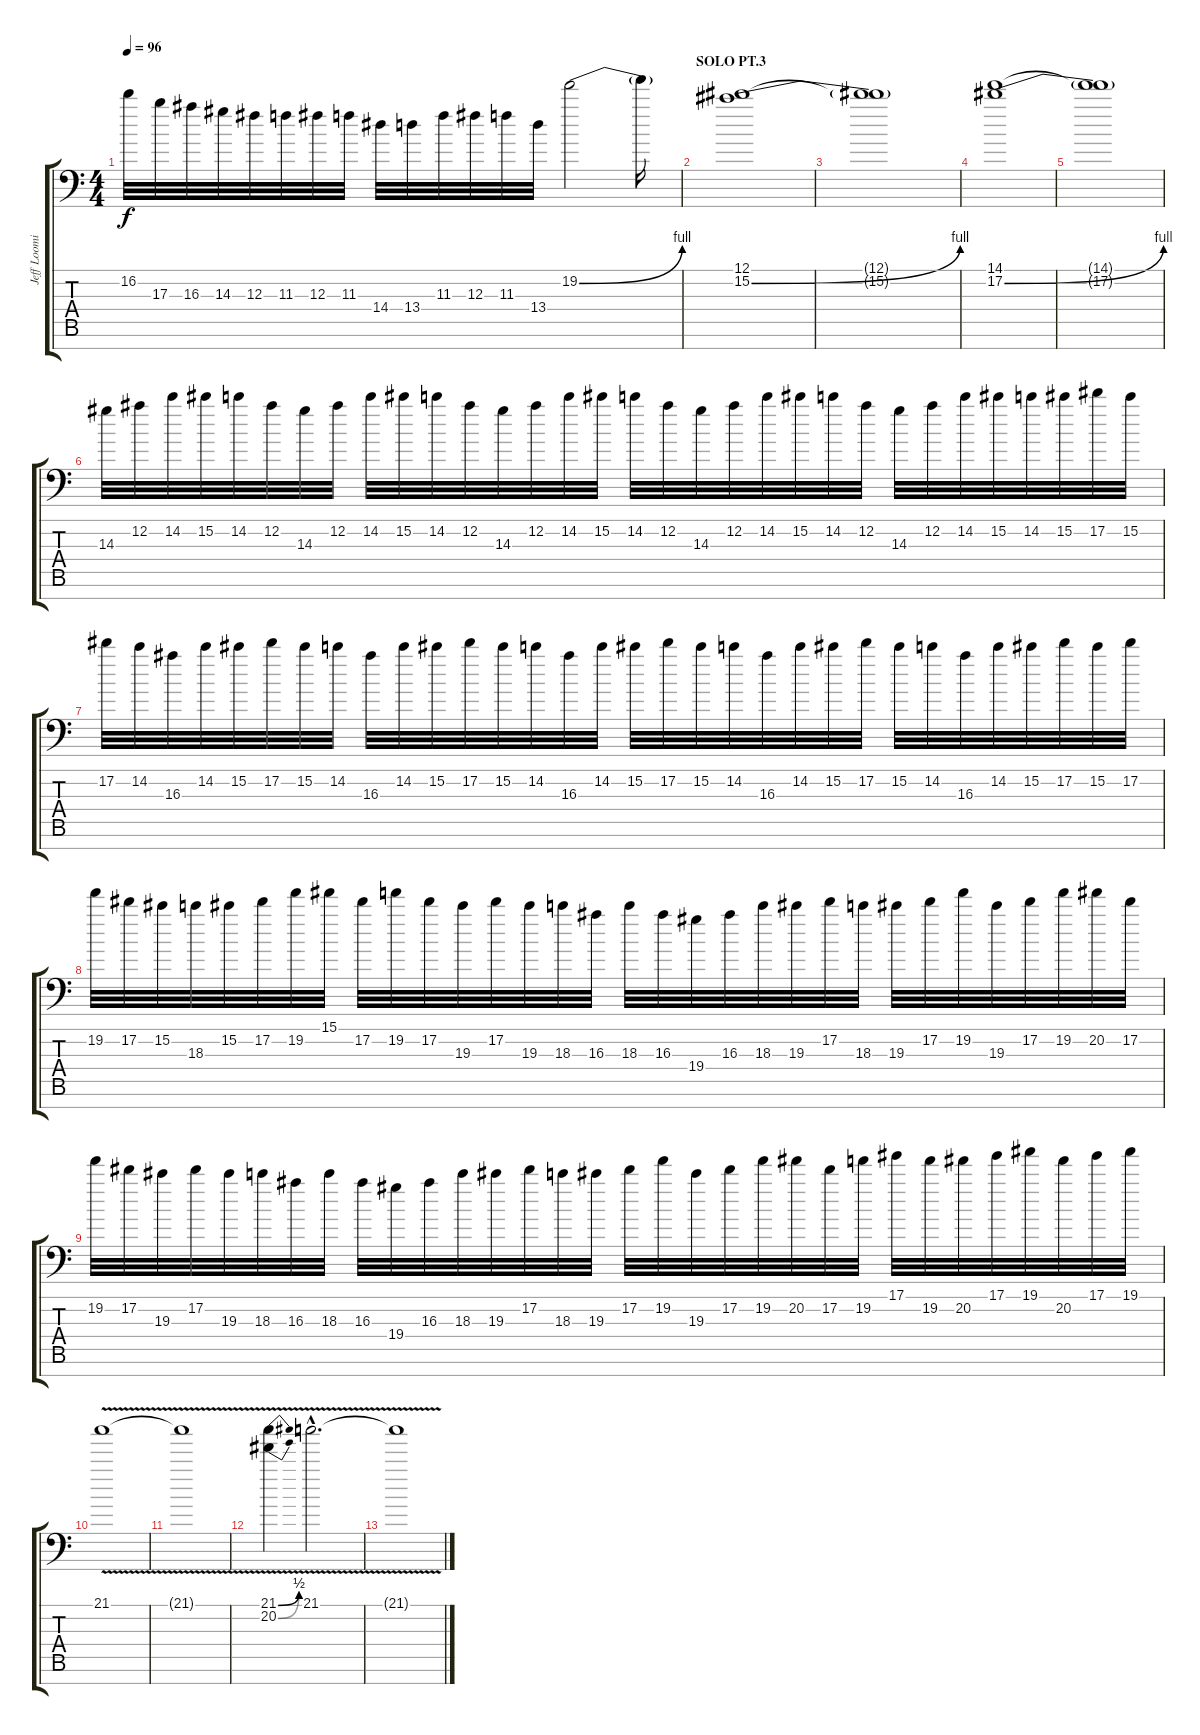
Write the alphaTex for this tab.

\track ("Jeff Loomis Lead" "Jeff Loomi") {instrument distortionguitar}
\staff {score tabs}
\tuning (Eb4 Bb3 Gb3 Db3 Ab2 Eb2 Bb1) {hide}
\ts (4 4)
\tempo 96
\clef f4
\ks c
16.2.32{dy f} 17.3.32 16.3.32 14.3.32 12.3.32 11.3.32 12.3.32 11.3.32 14.4.32 13.4.32 11.3.32 12.3.32 11.3.32 13.4.32 19.2{be (bend 0 0 60 4)}.2 19.2{t}.16 |
\section ("" "SOLO PT.3")
(12.1 15.2{be (bend 0 0 60 4)}).1 |
(12.1{t} 15.2{t}).1 |
(14.1 17.2{be (bend 0 0 60 4)}).1 |
(14.1{t} 17.2{t}).1 |
14.3.32 12.2.32 14.2.32 15.2.32 14.2.32 12.2.32 14.3.32 12.2.32 14.2.32 15.2.32 14.2.32 12.2.32 14.3.32 12.2.32 14.2.32 15.2.32 14.2.32 12.2.32 14.3.32 12.2.32 14.2.32 15.2.32 14.2.32 12.2.32 14.3.32 12.2.32 14.2.32 15.2.32 14.2.32 15.2.32 17.2.32 15.2.32 |
17.2.32 14.2.32 16.3.32 14.2.32 15.2.32 17.2.32 15.2.32 14.2.32 16.3.32 14.2.32 15.2.32 17.2.32 15.2.32 14.2.32 16.3.32 14.2.32 15.2.32 17.2.32 15.2.32 14.2.32 16.3.32 14.2.32 15.2.32 17.2.32 15.2.32 14.2.32 16.3.32 14.2.32 15.2.32 17.2.32 15.2.32 17.2.32 |
19.2.32 17.2.32 15.2.32 18.3.32 15.2.32 17.2.32 19.2.32 15.1.32 17.2.32 19.2.32 17.2.32 19.3.32 17.2.32 19.3.32 18.3.32 16.3.32 18.3.32 16.3.32 19.4.32 16.3.32 18.3.32 19.3.32 17.2.32 18.3.32 19.3.32 17.2.32 19.2.32 19.3.32 17.2.32 19.2.32 20.2.32 17.2.32 |
19.2.32 17.2.32 19.3.32 17.2.32 19.3.32 18.3.32 16.3.32 18.3.32 16.3.32 19.4.32 16.3.32 18.3.32 19.3.32 17.2.32 18.3.32 19.3.32 17.2.32 19.2.32 19.3.32 17.2.32 19.2.32 20.2.32 17.2.32 19.2.32 17.1.32 19.2.32 20.2.32 17.1.32 19.1.32 20.2.32 17.1.32 19.1.32 |
21.1{v}.1 |
\section ("" "")
21.1{t}.1 |
(21.1{be (bend 0 0 60 2) v} 20.2{be (bend 0 0 60 2) v}).4 21.1{v hac}.2{d volume 0} |
21.1{t}.1
